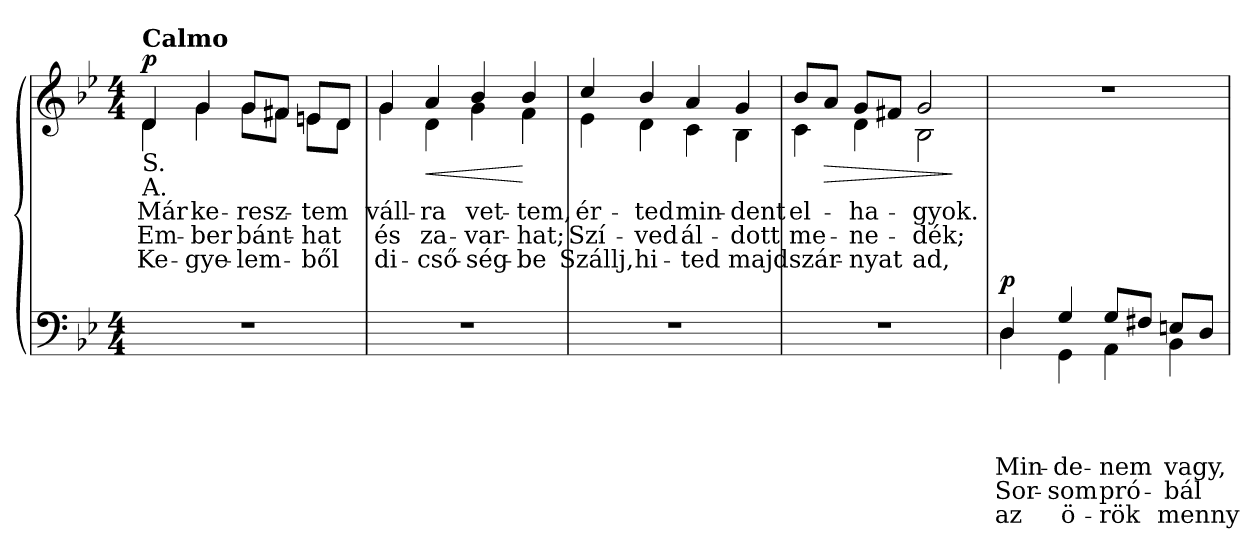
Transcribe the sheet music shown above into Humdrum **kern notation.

**kern	**text	**text	**text	**text	**text	**text	**dynam	**kern	**text	**text	**text	**dynam
*part2	*part2	*part2	*part2	*part2	*part2	*part2	*part2	*part1	*part1	*part1	*part1	*part1
*staff2	*staff2	*staff2	*staff2	*staff2	*staff2	*staff2	*staff2	*staff1	*staff1	*staff1	*staff1	*staff1
*clefF4	*	*	*	*	*	*	*	*clefG2	*	*	*	*
*k[b-e-]	*	*	*	*	*	*	*	*k[b-e-]	*	*	*	*
*g:	*	*	*	*	*	*	*	*g:	*	*	*	*
*M4/4	*	*	*	*	*	*	*	*M4/4	*	*	*	*
=1	=1	=1	=1	=1	=1	=1	=1	=1	=1	=1	=1	=1
*	*	*	*	*	*	*	*	*^	*	*	*	*
!	!	!	!	!	!	!	!	!LO:TX:b:t=S.	!	!	!	!	!
!	!	!	!	!	!	!	!	!LO:TX:b:t=A.	!	!	!	!	!
!	!	!	!	!	!	!	!	!LO:TX:a:B:t=Calmo	!	!	!	!	!
!	!	!	!	!	!	!	!	!	!	!LO:LY:b	!LO:LY:b	!LO:LY:b	!LO:DY:b
1r	.	.	.	.	.	.	.	4d/	4d\	Már	Em-	Ke-	p
!	!	!	!	!	!	!	!	!	!	!LO:LY:b	!LO:LY:b	!LO:LY:b	!
.	.	.	.	.	.	.	.	4g/	4g\	ke-	-ber	-gye-	.
!	!	!	!	!	!	!	!	!	!	!LO:LY:b	!LO:LY:b	!LO:LY:b	!
.	.	.	.	.	.	.	.	8g/L	8g\L	-resz-	bánt-	-lem-	.
.	.	.	.	.	.	.	.	8f#X/J	8f#X\J	.	.	.	.
!	!	!	!	!	!	!	!	!	!	!LO:LY:b	!LO:LY:b	!LO:LY:b	!
.	.	.	.	.	.	.	.	8en/L	8en\L	-tem	-hat	-ből	.
.	.	.	.	.	.	.	.	8d/J	8d\J	.	.	.	.
=2	=2	=2	=2	=2	=2	=2	=2	=2	=2	=2	=2	=2	=2
!	!	!	!	!	!	!	!	!	!	!LO:LY:b	!LO:LY:b	!LO:LY:b	!
1r	.	.	.	.	.	.	.	4g/	4g\	váll-	és	di-	.
!	!	!	!	!	!	!	!	!	!	!	!	!	!LO:HP:b
!	!	!	!	!	!	!	!	!	!	!LO:LY:b	!LO:LY:b	!LO:LY:b	!
.	.	.	.	.	.	.	.	4a/	4d\	-ra	za-	-cső-	<
!	!	!	!	!	!	!	!	!	!	!LO:LY:b	!LO:LY:b	!LO:LY:b	!
.	.	.	.	.	.	.	.	4b-/	4g\	vet-	-var-	-ség-	.
!	!	!	!	!	!	!	!	!	!	!LO:LY:b	!LO:LY:b	!LO:LY:b	!
.	.	.	.	.	.	.	.	4b-/	4f\	-tem,	-hat;	-be	[
=3	=3	=3	=3	=3	=3	=3	=3	=3	=3	=3	=3	=3	=3
!	!	!	!	!	!	!	!	!	!	!LO:LY:b	!LO:LY:b	!LO:LY:b	!
1r	.	.	.	.	.	.	.	4cc/	4e-\	ér-	Szí-	Szállj,	.
!	!	!	!	!	!	!	!	!	!	!LO:LY:b	!LO:LY:b	!LO:LY:b	!
.	.	.	.	.	.	.	.	4b-/	4d\	-ted	-ved	hi-	.
!	!	!	!	!	!	!	!	!	!	!LO:LY:b	!LO:LY:b	!LO:LY:b	!
.	.	.	.	.	.	.	.	4a/	4c\	min-	ál-	-ted	.
!	!	!	!	!	!	!	!	!	!	!LO:LY:b	!LO:LY:b	!LO:LY:b	!
.	.	.	.	.	.	.	.	4g/	4B-\	-dent	-dott	majd	.
=4	=4	=4	=4	=4	=4	=4	=4	=4	=4	=4	=4	=4	=4
!	!	!	!	!	!	!	!	!	!	!LO:LY:b	!LO:LY:b	!LO:LY:b	!
1r	.	.	.	.	.	.	.	8b-/L	4c\	el-	me-	szár-	.
!	!	!	!	!	!	!	!	!	!	!	!	!	!LO:HP:b
.	.	.	.	.	.	.	.	8a/J	.	.	.	.	>
!	!	!	!	!	!	!	!	!	!	!LO:LY:b	!LO:LY:b	!LO:LY:b	!
.	.	.	.	.	.	.	.	8g/L	4d\	-ha-	-ne-	-nyat	.
.	.	.	.	.	.	.	.	8f#X/J	.	.	.	.	.
!	!	!	!	!	!	!	!	!	!	!LO:LY:b	!LO:LY:b	!LO:LY:b	!
.	.	.	.	.	.	.	.	2g/	2B-\	-gyok.	-dék;	ad,	.
*	*	*	*	*	*	*	*	*v	*v	*	*	*	*
.	.	.	.	.	.	.	.	.	.	.	.	]
!!LO:LB:g=z
=5	=5	=5	=5	=5	=5	=5	=5	=5	=5	=5	=5	=5
*^	*	*	*	*	*	*	*	*	*	*	*	*
!	!	!	!	!	!LO:LY:b	!LO:LY:b	!LO:LY:b	!LO:DY:a	!	!	!	!	!
4D/	4D\	.	.	.	Min-	Sor-	az	p	1r	.	.	.	.
!	!	!	!	!	!LO:LY:b	!LO:LY:b	!LO:LY:b	!	!	!	!	!	!
4G/	4GG\	.	.	.	-de-	-som	ö-	.	.	.	.	.	.
!	!	!	!	!	!LO:LY:b	!LO:LY:b	!LO:LY:b	!	!	!	!	!	!
8G/L	4AA\	.	.	.	-nem	pró-	-rök	.	.	.	.	.	.
8F#X/J	.	.	.	.	.	.	.	.	.	.	.	.	.
!	!	!	!	!	!LO:LY:b	!LO:LY:b	!LO:LY:b	!	!	!	!	!	!
8En/L	4BB-\	.	.	.	vagy,	-bál	menny	.	.	.	.	.	.
8D/J	.	.	.	.	.	.	.	.	.	.	.	.	.
*v	*v	*	*	*	*	*	*	*	*	*	*	*	*
=	=	=	=	=	=	=	=	=	=	=	=	=
*-	*-	*-	*-	*-	*-	*-	*-	*-	*-	*-	*-	*-
